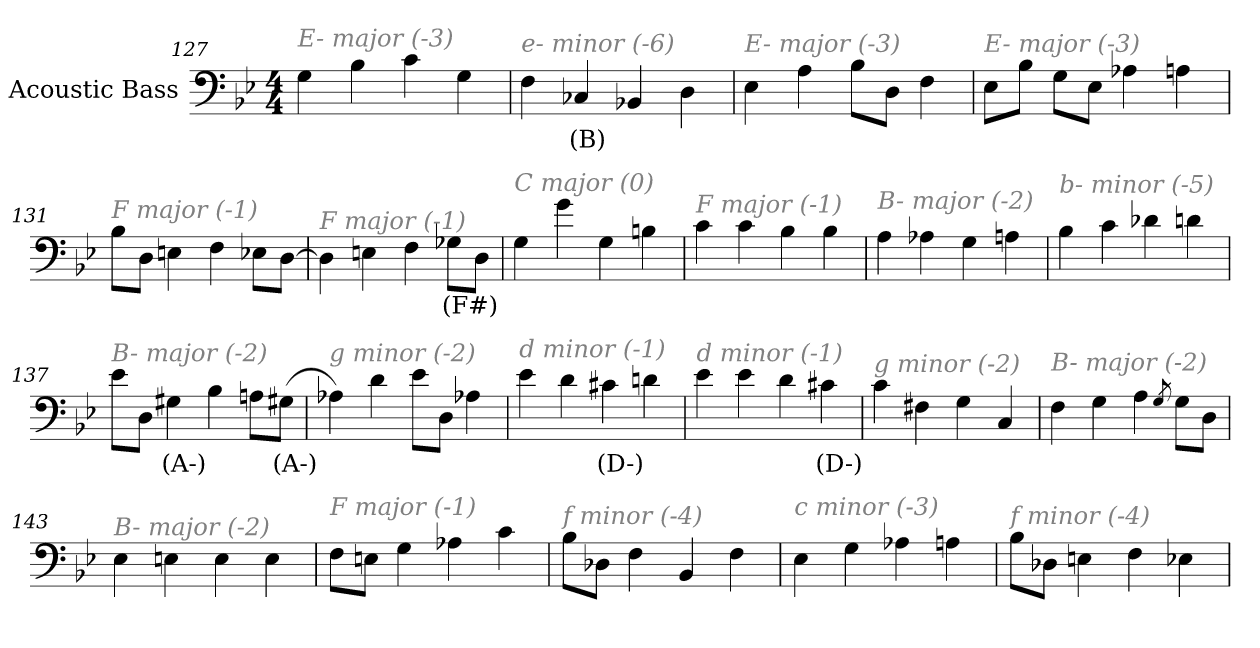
**kern	**text
*part1	*part1
*staff1	*staff1
*I"Acoustic Bass	*
*clefF4	*
*ITrd7c12	*
*k[b-e-]	*
*B-:	*
*M4/4	*
=127	=127
!LO:TX:i:color=#808080:t=E- major (-3)	!
4GG	.
4BB-	.
4C	.
4GG	.
=128	=128
!LO:TX:i:color=#808080:t=e- minor (-6)	!
4FF	.
4CC-Xi	(B)
4BBB-X	.
4DD	.
=129	=129
!LO:TX:i:color=#808080:t=E- major (-3)	!
4EE-	.
4AA	.
8BB-L	.
8DDJ	.
4FF	.
=130	=130
!LO:TX:i:color=#808080:t=E- major (-3)	!
8EE-L	.
8BB-J	.
8GGL	.
8EE-J	.
4AA-X	.
4AAn	.
=131	=131
!LO:TX:i:color=#808080:t=F major (-1)	!
8BB-L	.
8DDJ	.
4EEn	.
4FF	.
8EE-XL	.
[8DDJ	.
=132	=132
!LO:TX:i:color=#808080:t=F major (-1)	!
4DD]	.
4EEn	.
4FF	.
8GG-XiL	(F#)
8DDJ	.
=133	=133
!LO:TX:i:color=#808080:t=C major (0)	!
4GG	.
4G	.
4GG	.
4BBn	.
=134	=134
!LO:TX:i:color=#808080:t=F major (-1)	!
4C	.
4C	.
4BB-	.
4BB-	.
=135	=135
!LO:TX:i:color=#808080:t=B- major (-2)	!
4AA	.
4AA-X	.
4GG	.
4AAn	.
=136	=136
!LO:TX:i:color=#808080:t=b- minor (-5)	!
4BB-	.
4C	.
4D-X	.
4Dn	.
=137	=137
!LO:TX:i:color=#808080:t=B- major (-2)	!
8E-L	.
8DDJ	.
4GG#Xi	(A-)
4BB-	.
8AAnL	.
[8GG#XiJ	(A-)
=138	=138
!LO:TX:i:color=#808080:t=g minor (-2)	!
4AA-X]	.
4D	.
8E-L	.
8DDJ	.
4AA-X	.
=139	=139
!LO:TX:i:color=#808080:t=d minor (-1)	!
4E-	.
4D	.
4C#Xi	(D-)
4Dn	.
=140	=140
!LO:TX:i:color=#808080:t=d minor (-1)	!
4E-	.
4E-	.
4D	.
4C#Xi	(D-)
=141	=141
!LO:TX:i:color=#808080:t=g minor (-2)	!
4C	.
4FF#X	.
4GG	.
4CC	.
=142	=142
!LO:TX:i:color=#808080:t=B- major (-2)	!
4FF	.
4GG	.
4AA	.
8qGG	.
8GGL	.
8DDJ	.
=143	=143
!LO:TX:i:color=#808080:t=B- major (-2)	!
4EE-	.
4EEn	.
4EE	.
4EE	.
=144	=144
!LO:TX:i:color=#808080:t=F major (-1)	!
8FFL	.
8EEnJ	.
4GG	.
4AA-X	.
4C	.
=145	=145
!LO:TX:i:color=#808080:t=f minor (-4)	!
8BB-L	.
8DD-XJ	.
4FF	.
4BBB-	.
4FF	.
=146	=146
!LO:TX:i:color=#808080:t=c minor (-3)	!
4EE-	.
4GG	.
4AA-X	.
4AAn	.
=147	=147
!LO:TX:i:color=#808080:t=f minor (-4)	!
8BB-L	.
8DD-XJ	.
4EEn	.
4FF	.
4EE-X	.
=	=
*-	*-
